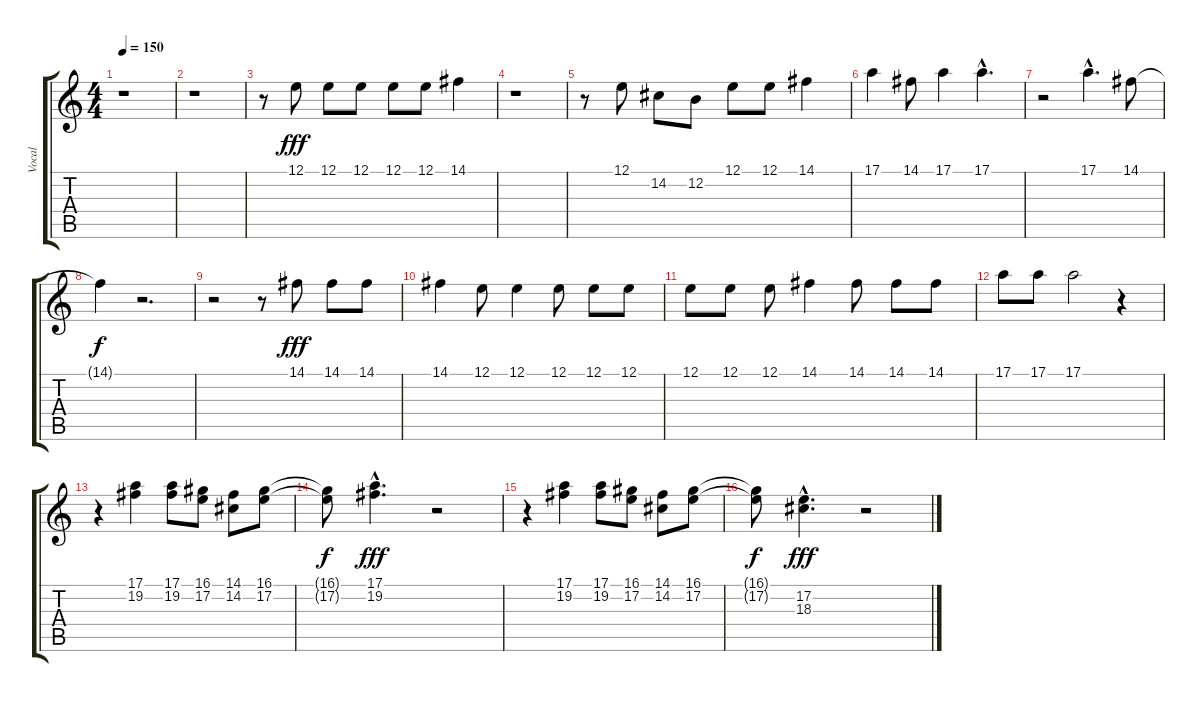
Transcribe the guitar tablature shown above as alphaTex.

\track ("Vocal" "Vocal") {instrument altosax}
\staff {score tabs}
\tuning (E4 B3 G3 D3 A2 E2) {hide}
\ts (4 4)
\tempo 150
\clef g2
\ks c
r.1{dy f} |
r.1 |
r.8 12.1.8{dy fff} 12.1.8 12.1.8 12.1.8 12.1.8 14.1.4 |
r.1 |
r.8 12.1.8 14.2.8 12.2.8 12.1.8 12.1.8 14.1.4 |
17.1.4 14.1.8 17.1.4 17.1{hac}.4{d} |
r.2 17.1{hac}.4{d} 14.1.8 |
14.1{t}.4{dy f} r.2{d} |
r.2 r.8 14.1.8{dy fff} 14.1.8 14.1.8 |
14.1.4 12.1.8 12.1.4 12.1.8 12.1.8 12.1.8 |
12.1.8 12.1.8 12.1.8 14.1.4 14.1.8 14.1.8 14.1.8 |
17.1.8 17.1.8 17.1.2 r.4 |
r.4 (17.1 19.2).4 (17.1 19.2).8 (16.1 17.2).8 (14.1 14.2).8 (16.1 17.2).8 |
(16.1{t} 17.2{t}).8{dy f} (17.1{hac} 19.2{hac}).4{d dy fff} r.2 |
r.4 (17.1 19.2).4 (17.1 19.2).8 (16.1 17.2).8 (14.1 14.2).8 (16.1 17.2).8 |
(16.1{t} 17.2{t}).8{dy f} (17.2{hac} 18.3{hac}).4{d dy fff} r.2
